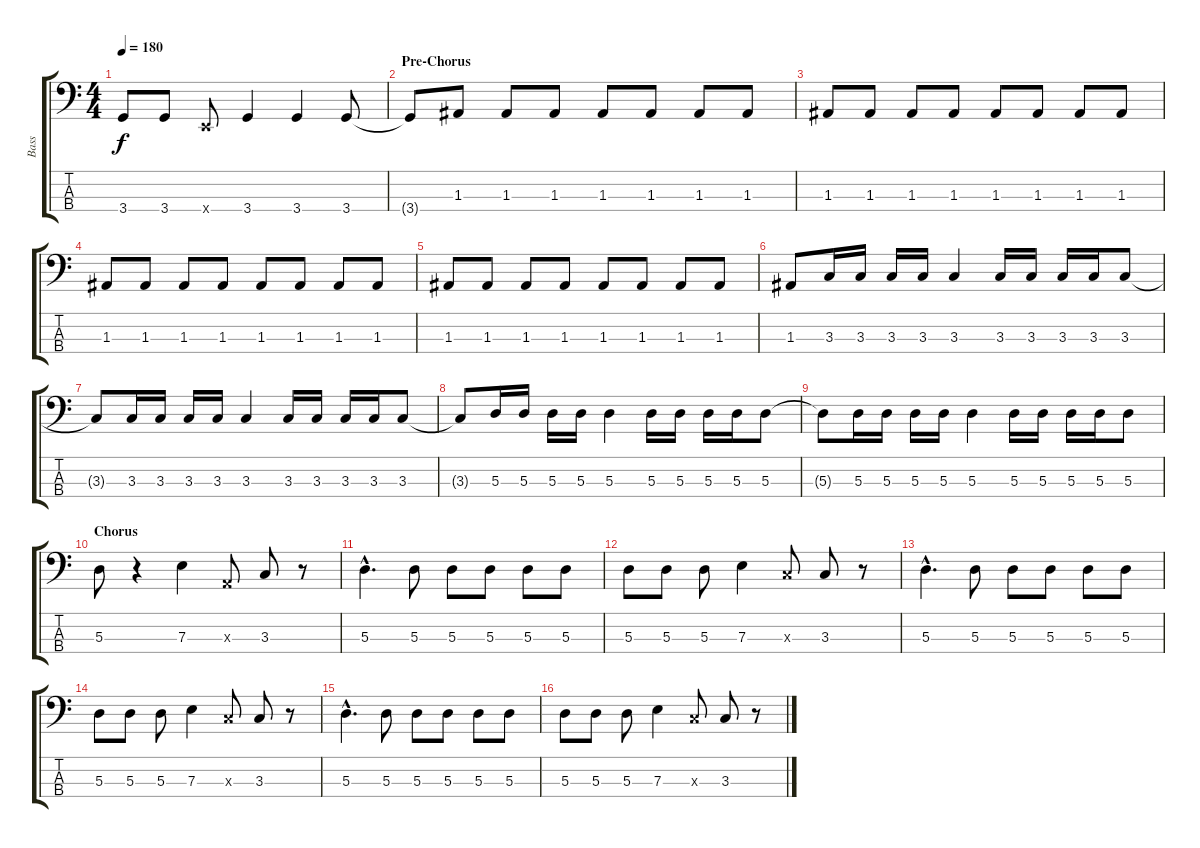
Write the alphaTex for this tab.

\track ("Bass" "Bass") {instrument electricbassfinger}
\staff {score tabs}
\tuning (G2 D2 A1 E1) {hide}
\ts (4 4)
\tempo 180
\clef f4
\ks c
3.4.8{dy f} 3.4.8 0.4{x}.8 3.4.4 3.4.4 3.4.8 |
\section ("" "Pre-Chorus")
3.4{t}.8 1.3.8 1.3.8 1.3.8 1.3.8 1.3.8 1.3.8 1.3.8 |
1.3.8 1.3.8 1.3.8 1.3.8 1.3.8 1.3.8 1.3.8 1.3.8 |
1.3.8 1.3.8 1.3.8 1.3.8 1.3.8 1.3.8 1.3.8 1.3.8 |
1.3.8 1.3.8 1.3.8 1.3.8 1.3.8 1.3.8 1.3.8 1.3.8 |
1.3.8 3.3.16 3.3.16 3.3.16 3.3.16 3.3.4 3.3.16 3.3.16 3.3.16 3.3.16 3.3.8 |
3.3{t}.8 3.3.16 3.3.16 3.3.16 3.3.16 3.3.4 3.3.16 3.3.16 3.3.16 3.3.16 3.3.8 |
3.3{t}.8 5.3.16 5.3.16 5.3.16 5.3.16 5.3.4 5.3.16 5.3.16 5.3.16 5.3.16 5.3.8 |
5.3{t}.8 5.3.16 5.3.16 5.3.16 5.3.16 5.3.4 5.3.16 5.3.16 5.3.16 5.3.16 5.3.8 |
\section ("" "Chorus")
5.3.8 r.4 7.3.4 0.3{x}.8 3.3.8 r.8 |
5.3{hac}.4{d} 5.3.8 5.3.8 5.3.8 5.3.8 5.3.8 |
5.3.8 5.3.8 5.3.8 7.3.4 3.3{x}.8 3.3.8 r.8 |
5.3{hac}.4{d} 5.3.8 5.3.8 5.3.8 5.3.8 5.3.8 |
5.3.8 5.3.8 5.3.8 7.3.4 3.3{x}.8 3.3.8 r.8 |
5.3{hac}.4{d} 5.3.8 5.3.8 5.3.8 5.3.8 5.3.8 |
5.3.8 5.3.8 5.3.8 7.3.4 3.3{x}.8 3.3.8 r.8
